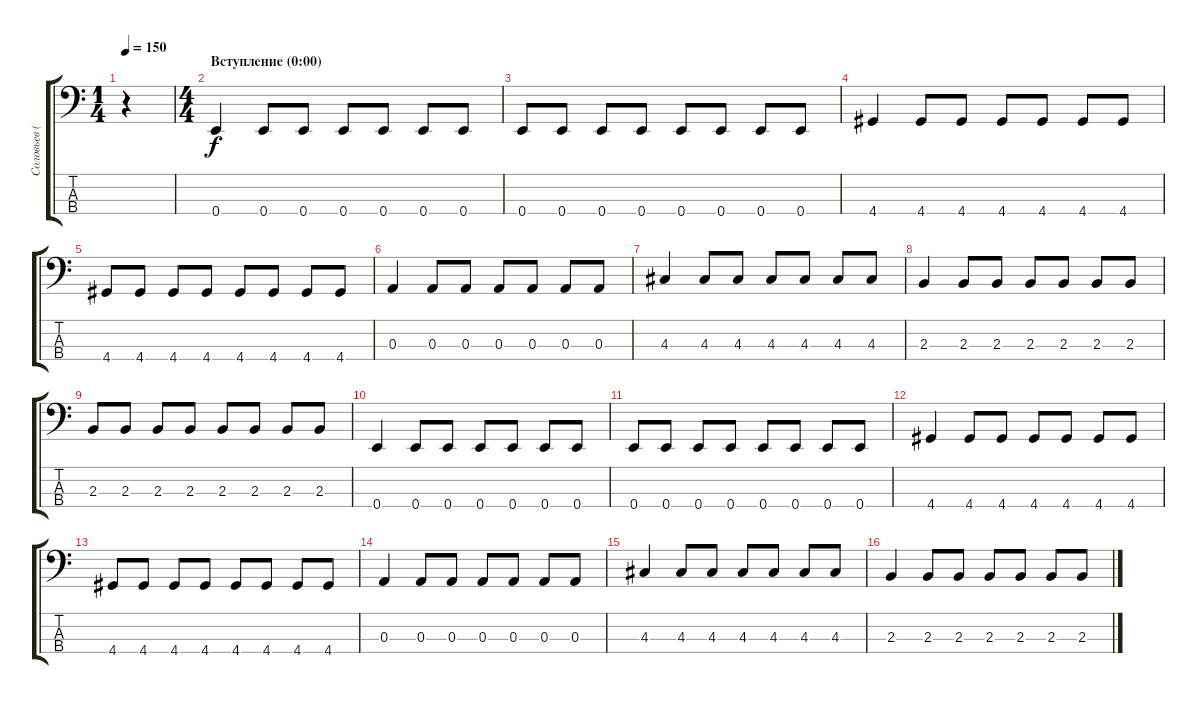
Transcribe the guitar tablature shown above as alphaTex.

\track ("Соловьев (Бас гитара)" "Соловьев (") {instrument electricbasspick}
\staff {score tabs}
\tuning (G2 D2 A1 E1) {hide}
\ts (1 4)
\tempo 150
\clef f4
\ks c
r.4{dy f instrument electricbasspick} |
\ts (4 4)
\section ("" "Вступление (0:00)")
0.4.4 0.4.8 0.4.8 0.4.8 0.4.8 0.4.8 0.4.8 |
0.4.8 0.4.8 0.4.8 0.4.8 0.4.8 0.4.8 0.4.8 0.4.8 |
4.4.4 4.4.8 4.4.8 4.4.8 4.4.8 4.4.8 4.4.8 |
4.4.8 4.4.8 4.4.8 4.4.8 4.4.8 4.4.8 4.4.8 4.4.8 |
0.3.4 0.3.8 0.3.8 0.3.8 0.3.8 0.3.8 0.3.8 |
4.3.4 4.3.8 4.3.8 4.3.8 4.3.8 4.3.8 4.3.8 |
2.3.4 2.3.8 2.3.8 2.3.8 2.3.8 2.3.8 2.3.8 |
2.3.8 2.3.8 2.3.8 2.3.8 2.3.8 2.3.8 2.3.8 2.3.8 |
0.4.4 0.4.8 0.4.8 0.4.8 0.4.8 0.4.8 0.4.8 |
0.4.8 0.4.8 0.4.8 0.4.8 0.4.8 0.4.8 0.4.8 0.4.8 |
4.4.4 4.4.8 4.4.8 4.4.8 4.4.8 4.4.8 4.4.8 |
4.4.8 4.4.8 4.4.8 4.4.8 4.4.8 4.4.8 4.4.8 4.4.8 |
0.3.4 0.3.8 0.3.8 0.3.8 0.3.8 0.3.8 0.3.8 |
4.3.4 4.3.8 4.3.8 4.3.8 4.3.8 4.3.8 4.3.8 |
2.3.4 2.3.8 2.3.8 2.3.8 2.3.8 2.3.8 2.3.8
